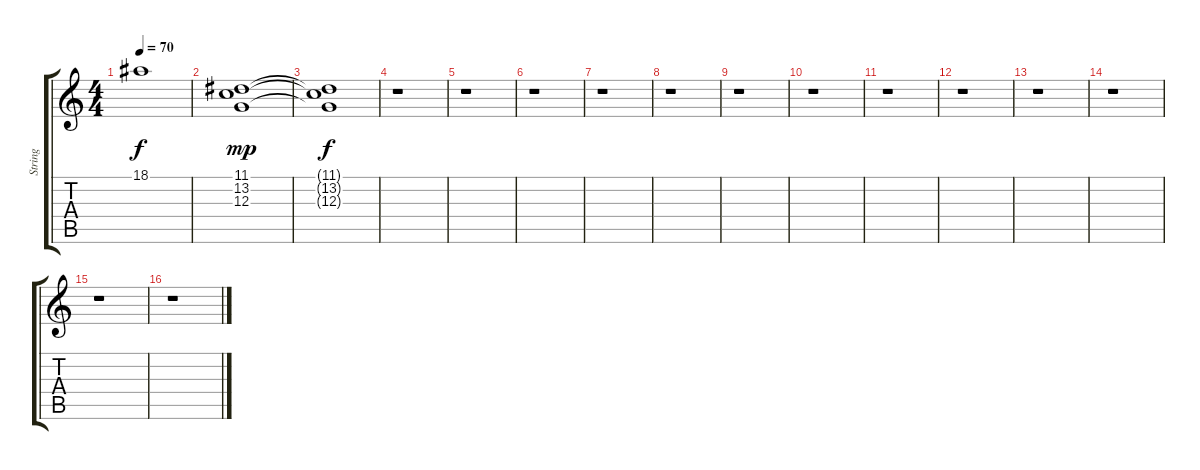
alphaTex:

\track ("String" "String") {instrument stringensemble1}
\staff {score tabs}
\tuning (E4 B3 G3 D3 A2 E2) {hide}
\ts (4 4)
\tempo 70
\clef g2
\ks c
18.1{t}.1{dy f} |
(11.1 13.2 12.3).1{dy mp} |
(11.1{t} 13.2{t} 12.3{t}).1{dy f} |
r.1 |
r.1 |
r.1 |
r.1 |
r.1 |
r.1 |
r.1 |
r.1 |
r.1 |
r.1 |
r.1 |
r.1 |
r.1
